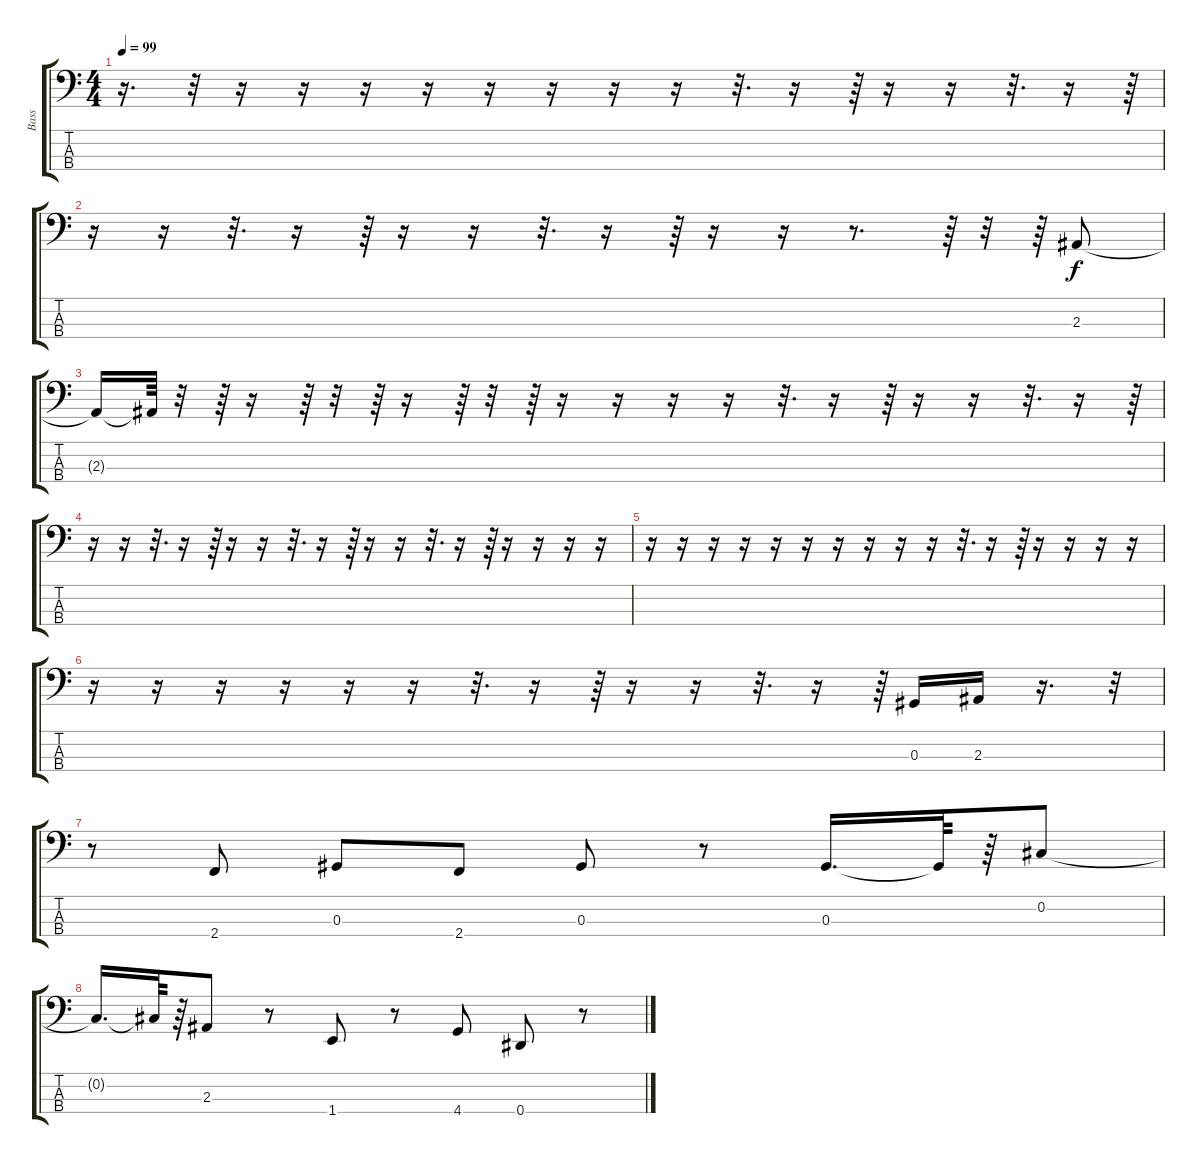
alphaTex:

\track ("Bass    " "Bass    ") {instrument slapbass1}
\staff {score tabs}
\tuning (Gb2 Db2 Ab1 Eb1) {hide}
\ts (4 4)
\tempo 99
\clef f4
\ks c
r.16{d dy f} r.32 r.16 r.16 r.16 r.16 r.16 r.16 r.16 r.16 r.32{d} r.16 r.64 r.16 r.16 r.32{d} r.16 r.64 |
r.16 r.16 r.32{d} r.16 r.64 r.16 r.16 r.32{d} r.16 r.64 r.16 r.16 r.8{d} r.64 r.32 r.64 2.3.8 |
2.3{t}.16 2.3{t}.64 r.32 r.64 r.16 r.64 r.32 r.64 r.16 r.64 r.32 r.64 r.16 r.16 r.16 r.16 r.32{d} r.16 r.64 r.16 r.16 r.32{d} r.16 r.64 |
r.16 r.16 r.32{d} r.16 r.64 r.16 r.16 r.32{d} r.16 r.64 r.16 r.16 r.32{d} r.16 r.64 r.16 r.16 r.16 r.16 |
r.16 r.16 r.16 r.16 r.16 r.16 r.16 r.16 r.16 r.16 r.32{d} r.16 r.64 r.16 r.16 r.16 r.16 |
r.16 r.16 r.16 r.16 r.16 r.16 r.32{d} r.16 r.64 r.16 r.16 r.32{d} r.16 r.64 0.3.16 2.3.16 r.16{d} r.32 |
r.8 2.4.8 0.3.8 2.4.8 0.3.8 r.8 0.3.16{d} 0.3{t}.64 r.64 0.2.8 |
0.2{t}.16{d} 0.2{t}.64 r.64 2.3.8 r.8 1.4.8 r.8 4.4.8 0.4.8 r.8
